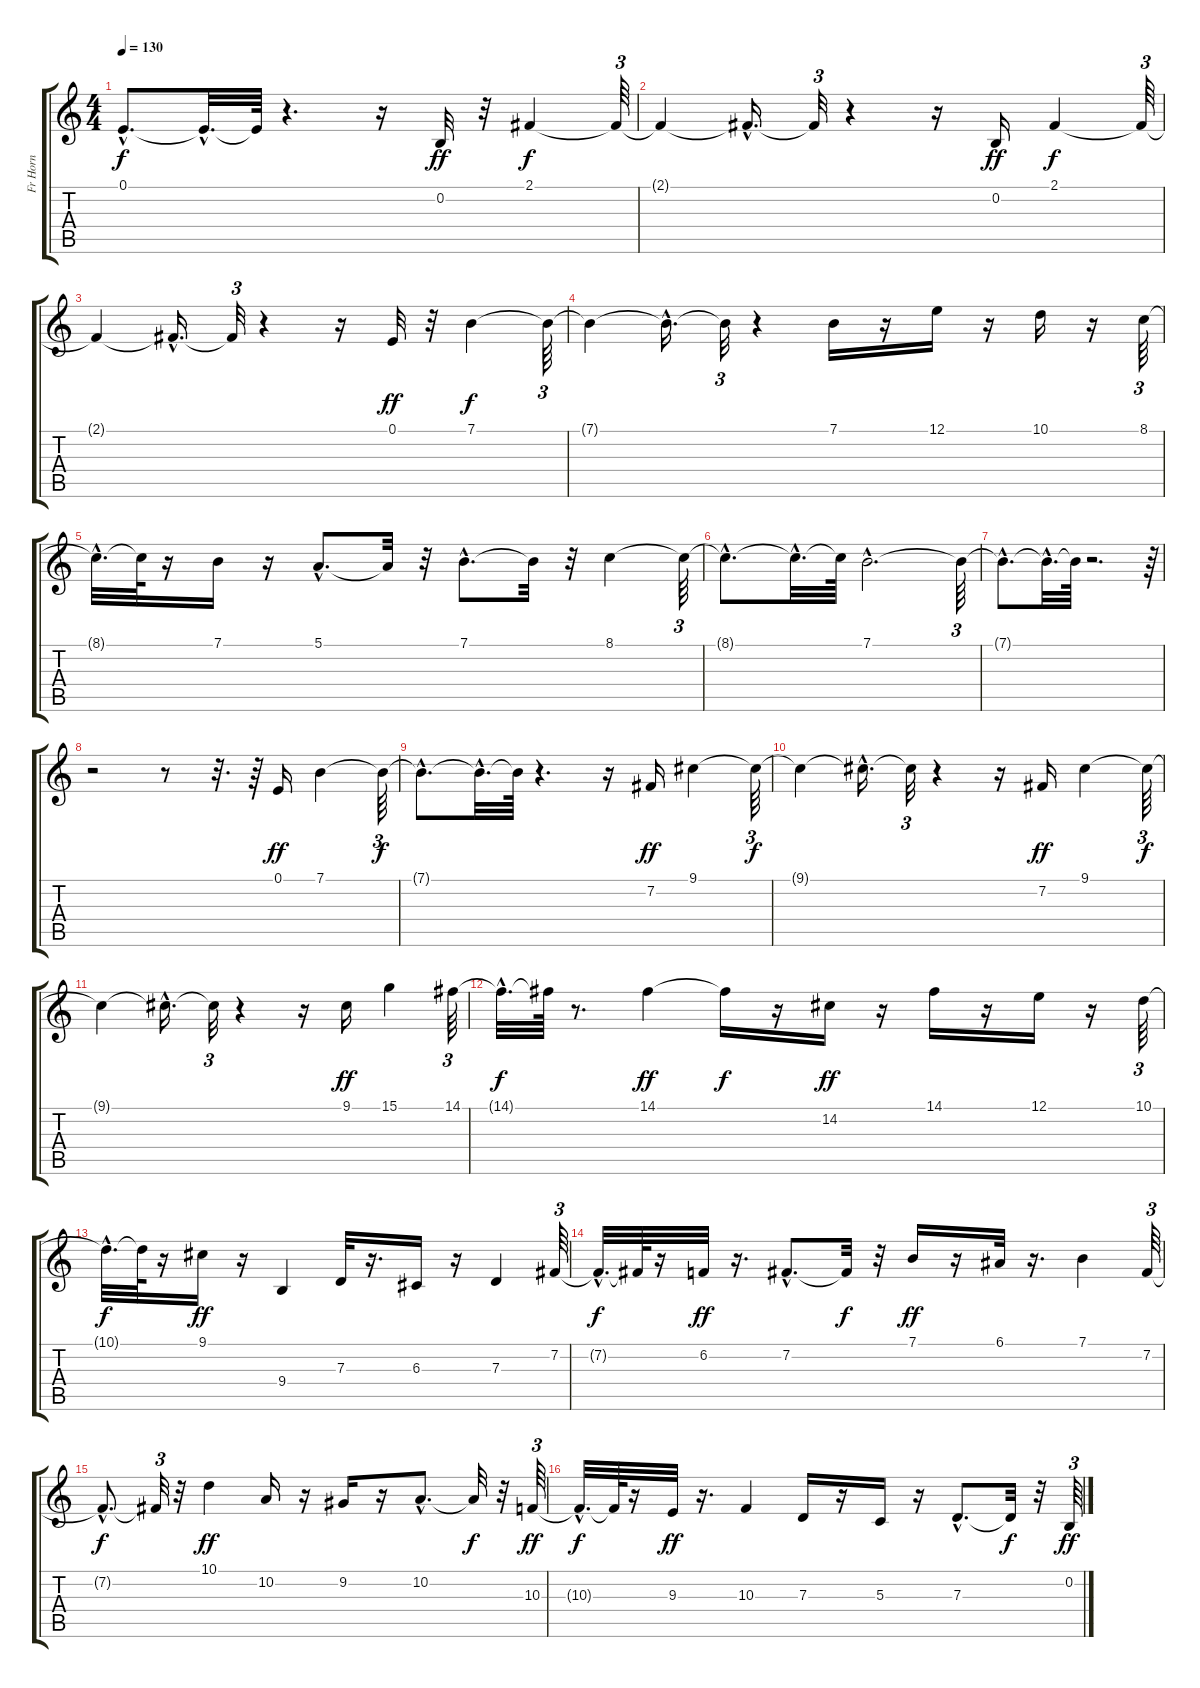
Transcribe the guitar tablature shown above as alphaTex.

\track ("Fr Horn" "Fr Horn") {instrument frenchhorn}
\staff {score tabs}
\tuning (E4 B3 G3 D3 A2 E2) {hide}
\ts (4 4)
\tempo 130
\clef g2
\ks c
0.1{hac t}.8{d dy f} 0.1{hac t}.32{d} 0.1{t}.64 r.4{d} r.16 0.2.32{dy ff} r.32 2.1.4{dy f} 2.1{t}.64{tu (3 2)} |
2.1{t}.4 2.1{hac t}.16{d} 2.1{t}.32{tu (3 2)} r.4 r.16 0.2.16{dy ff} 2.1.4{dy f} 2.1{t}.64{tu (3 2)} |
2.1{t}.4 2.1{hac t}.16{d} 2.1{t}.32{tu (3 2)} r.4 r.16 0.1.32{dy ff} r.32 7.1.4{dy f} 7.1{t}.64{tu (3 2)} |
7.1{t}.4 7.1{hac t}.16{d} 7.1{t}.32{tu (3 2)} r.4 7.1.16 r.16 12.1.16 r.16 10.1.16 r.16 8.1.64{tu (3 2)} |
8.1{hac t}.32{d} 8.1{t}.64 r.16 7.1.16 r.16 5.1{hac}.8{d} 5.1{t}.32 r.32 7.1{hac}.8{d} 7.1{t}.32 r.32 8.1.4 8.1{t}.64{tu (3 2)} |
8.1{hac t}.8{d} 8.1{hac t}.32{d} 8.1{t}.64 7.1{hac}.2{d} 7.1{t}.64{tu (3 2)} |
7.1{hac t}.8{d} 7.1{hac t}.32{d} 7.1{t}.64 r.2{d} r.64{tu (3 2)} |
r.2 r.8 r.32{d} r.64 0.1.16{dy ff} 7.1.4 7.1{t}.64{tu (3 2) dy f} |
7.1{hac t}.8{d} 7.1{hac t}.32{d} 7.1{t}.64 r.4{d} r.16 7.2.16{dy ff} 9.1.4 9.1{t}.64{tu (3 2) dy f} |
9.1{t}.4 9.1{hac t}.16{d} 9.1{t}.32{tu (3 2)} r.4 r.16 7.2.16{dy ff} 9.1.4 9.1{t}.64{tu (3 2) dy f} |
9.1{t}.4 9.1{hac t}.16{d} 9.1{t}.32{tu (3 2)} r.4 r.16 9.1.16{dy ff} 15.1.4 14.1.64{tu (3 2)} |
14.1{hac t}.32{d dy f} 14.1{t}.64 r.8{d} 14.1.4{dy ff} 14.1{t}.16{dy f} r.16 14.2.16{dy ff} r.16 14.1.16 r.16 12.1.16 r.16 10.1.64{tu (3 2)} |
10.1{hac t}.32{d dy f} 10.1{t}.64 r.16 9.1.16{dy ff} r.16 9.4.4{volume 16} 7.3.32 r.16{d} 6.3.16 r.16 7.3.4 7.2.64{tu (3 2)} |
7.2{hac t}.32{d dy f} 7.2{t}.64 r.16 6.2.32{dy ff} r.16{d} 7.2{hac}.8{d} 7.2{t}.32{dy f} r.32 7.1.16{dy ff} r.16 6.1.32 r.16{d} 7.1.4 7.2.64{tu (3 2)} |
7.2{hac t}.8{d dy f} 7.2{t}.32{tu (3 2)} r.32 10.1.4{dy ff} 10.2.16 r.16 9.2.16 r.16 10.2{hac}.8{d} 10.2{t}.32{dy f} r.32 10.3.64{tu (3 2) dy ff} |
10.3{hac t}.32{d dy f} 10.3{t}.64 r.16 9.3.32{dy ff} r.16{d} 10.3.4 7.3.16 r.16 5.3.16 r.16 7.3{hac}.8{d} 7.3{t}.32{dy f} r.32 0.2.64{tu (3 2) dy ff}
